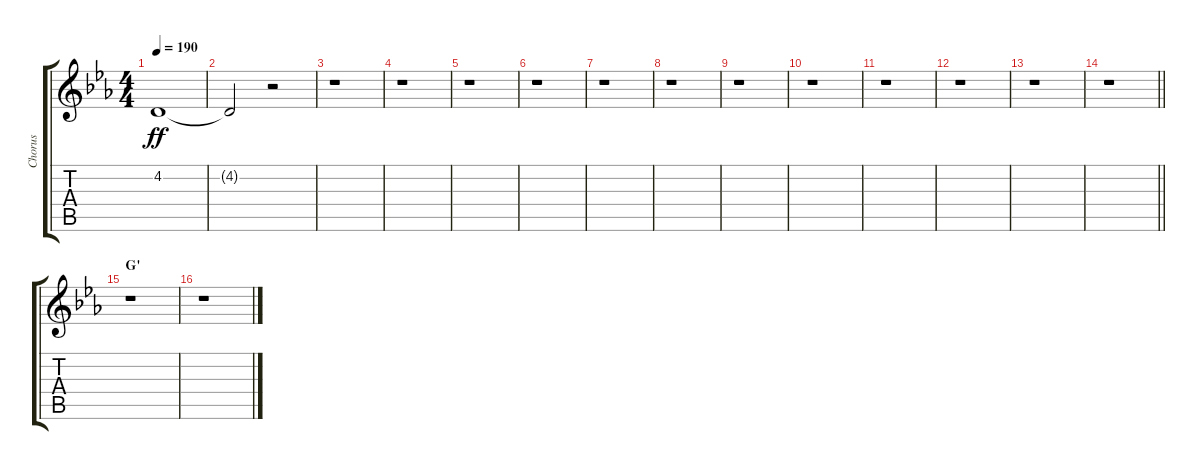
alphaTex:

\track ("Chorus" "Chorus") {instrument violin}
\staff {score tabs}
\tuning (Eb4 Bb3 Gb3 Db3 Ab2 Eb2) {hide}
\ts (4 4)
\tempo 190
\clef g2
\ks eb
4.2{t}.1{dy ff} |
4.2{t}.2 r.2 |
r.1 |
r.1 |
r.1 |
r.1 |
r.1 |
r.1 |
r.1 |
r.1 |
r.1 |
r.1 |
r.1 |
\barLineRight lightlight
r.1 |
\section ("" "G'")
r.1 |
r.1
